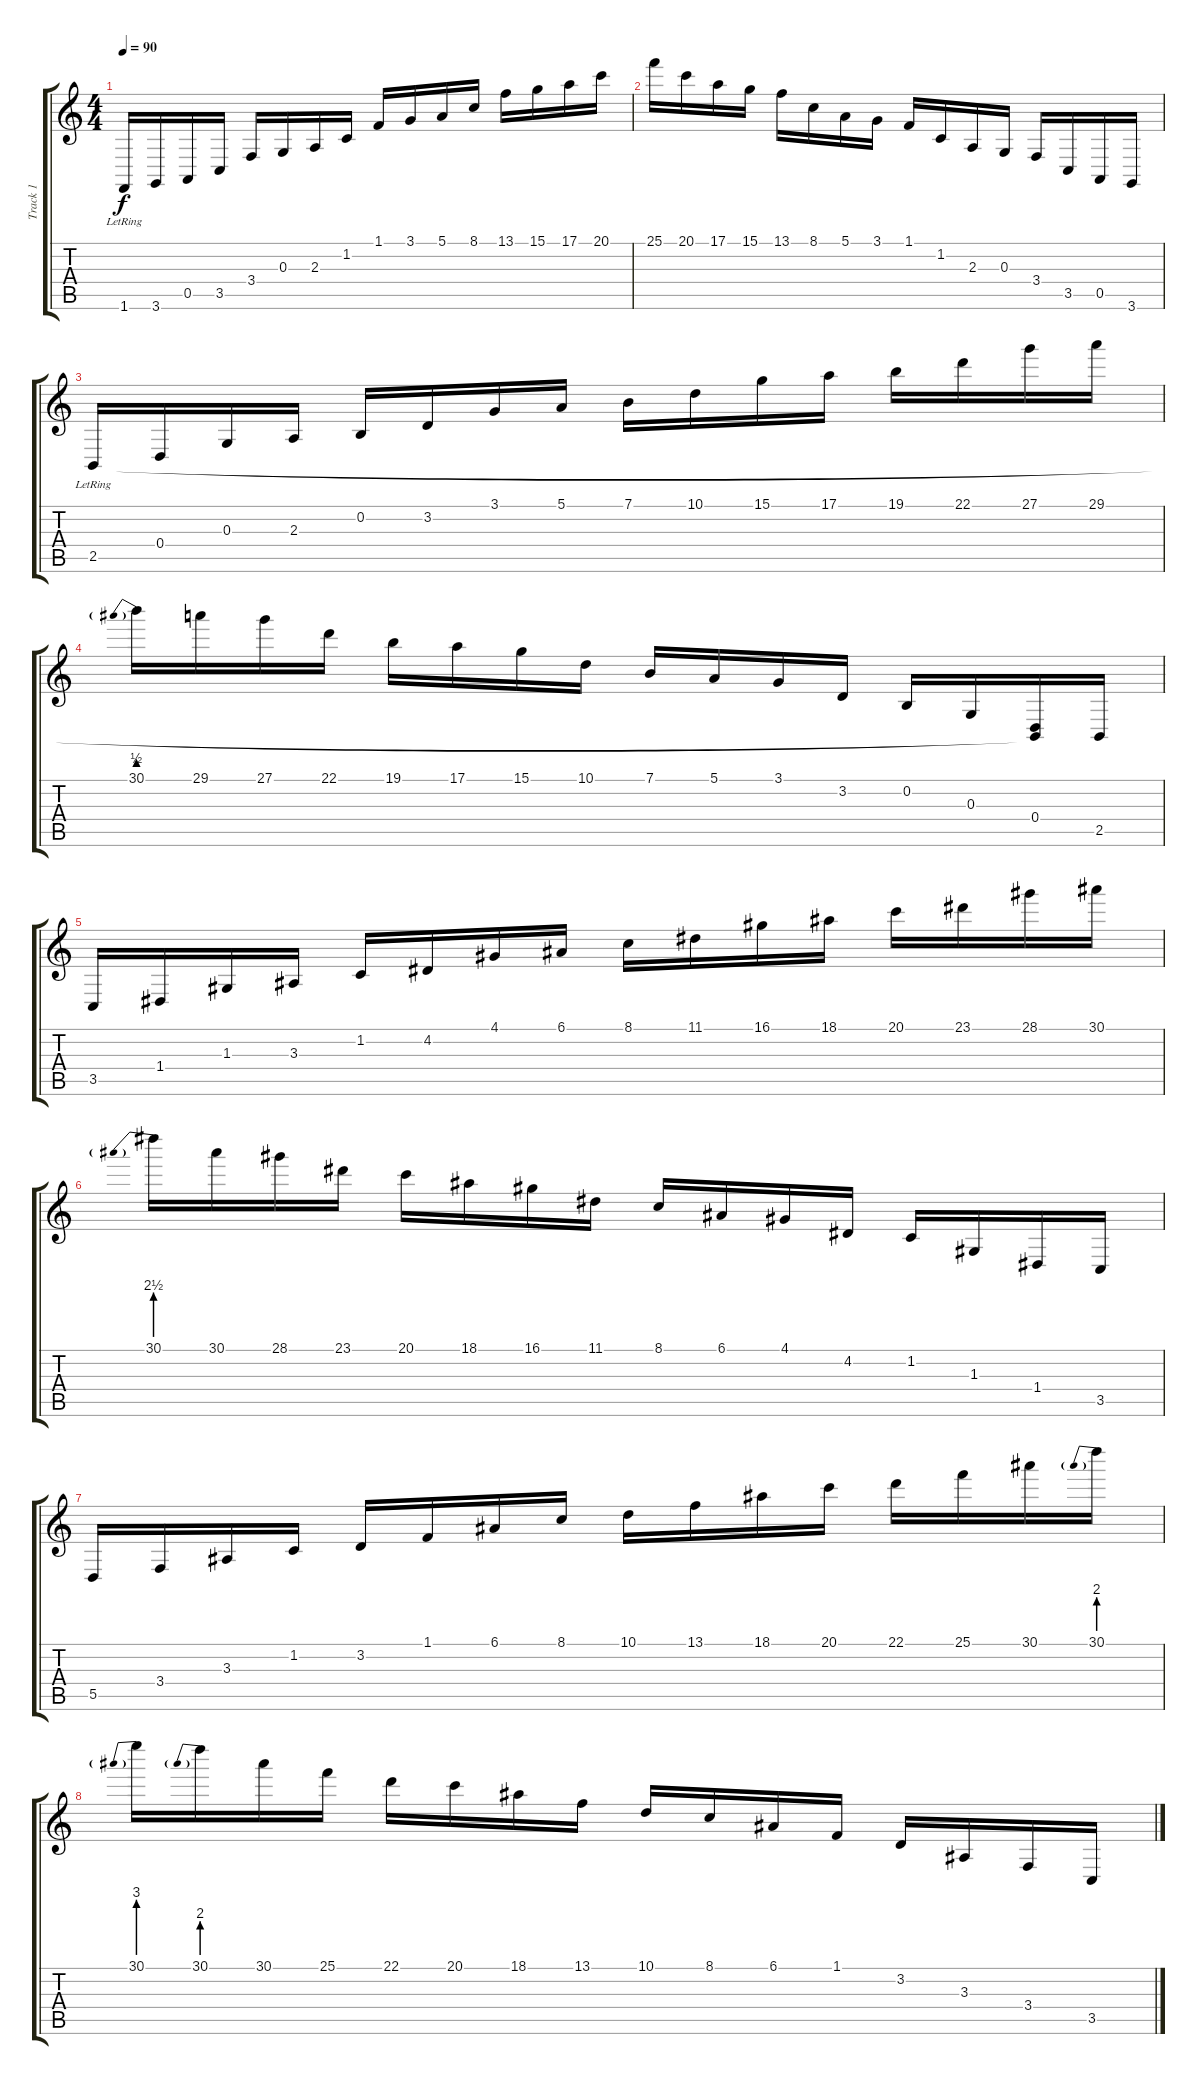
\track ("Track 1" "Track 1") {instrument orchestralharp}
\staff {score tabs}
\tuning (E4 B3 G3 D3 A2 E2) {hide}
\ts (4 4)
\tempo 90
\clef g2
\ks c
1.6{lr}.16{dy f} 3.6.16 0.5.16 3.5.16 3.4.16 0.3.16 2.3.16 1.2.16 1.1.16 3.1.16 5.1.16 8.1.16 13.1.16 15.1.16 17.1.16 20.1.16 |
25.1.16 20.1.16 17.1.16 15.1.16 13.1.16 8.1.16 5.1.16 3.1.16 1.1.16 1.2.16 2.3.16 0.3.16 3.4.16 3.5.16 0.5.16 3.6.16 |
2.5{lr}.16 0.4.16 0.3.16 2.3.16 0.2.16 3.2.16 3.1.16 5.1.16 7.1.16 10.1.16 15.1.16 17.1.16 19.1.16 22.1.16 27.1.16 29.1.16 |
30.1{be (prebend 0 2 60 2)}.16 29.1.16 27.1.16 22.1.16 19.1.16 17.1.16 15.1.16 10.1.16 7.1.16 5.1.16 3.1.16 3.2.16 0.2.16 0.3.16 (0.4 2.5{t}).16 2.5.16 |
3.5.16 1.4.16 1.3.16 3.3.16 1.2.16 4.2.16 4.1.16 6.1.16 8.1.16 11.1.16 16.1.16 18.1.16 20.1.16 23.1.16 28.1.16 30.1.16 |
30.1{be (prebend 0 10 60 10)}.16 30.1.16 28.1.16 23.1.16 20.1.16 18.1.16 16.1.16 11.1.16 8.1.16 6.1.16 4.1.16 4.2.16 1.2.16 1.3.16 1.4.16 3.5.16 |
5.5.16 3.4.16 3.3.16 1.2.16 3.2.16 1.1.16 6.1.16 8.1.16 10.1.16 13.1.16 18.1.16 20.1.16 22.1.16 25.1.16 30.1.16 30.1{be (prebend 0 8 60 8)}.16 |
30.1{be (prebend 0 12 60 12)}.16 30.1{be (prebend 0 8 60 8)}.16 30.1.16 25.1.16 22.1.16 20.1.16 18.1.16 13.1.16 10.1.16 8.1.16 6.1.16 1.1.16 3.2.16 3.3.16 3.4.16 3.5.16
